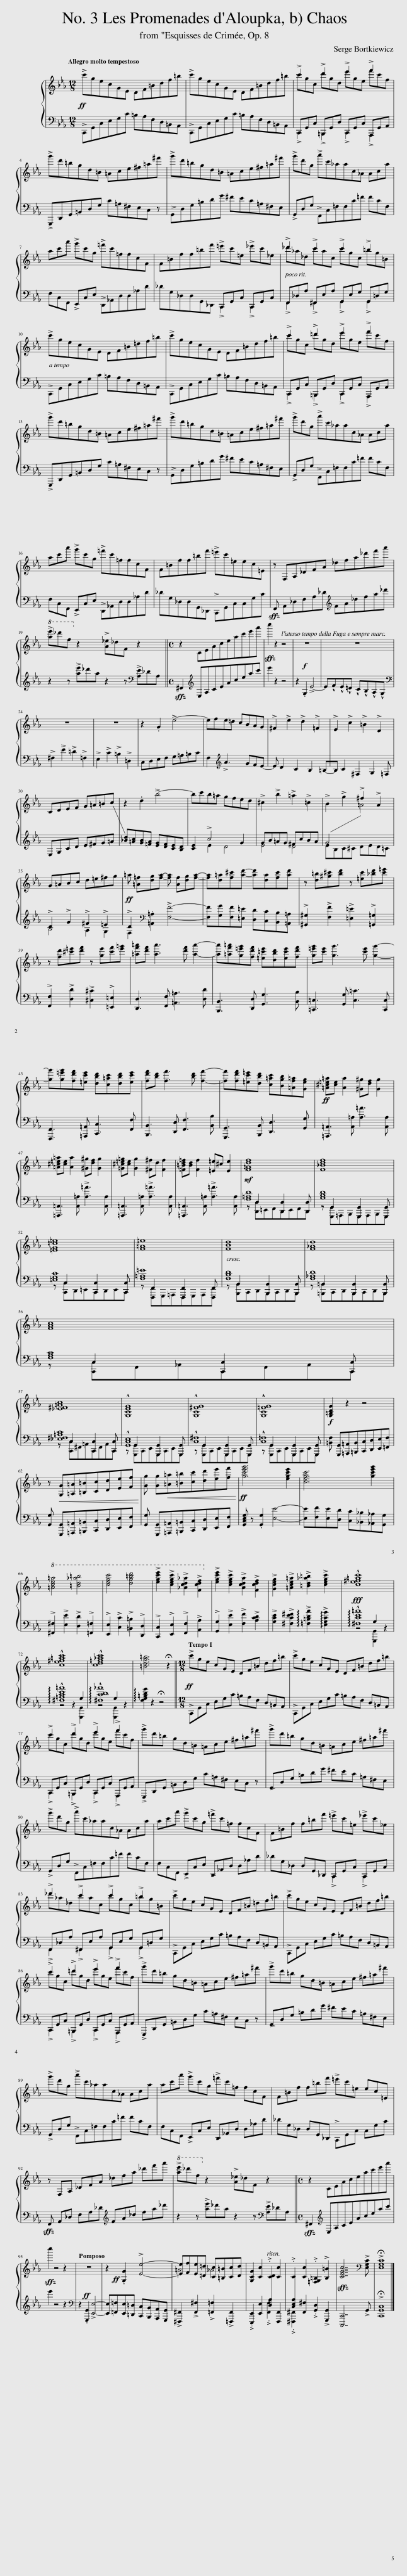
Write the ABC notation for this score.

X:1
%%score { ( 1 3 ) | ( 2 4 5 ) }
L:1/8
Q:1/4=300
M:12/8
I:linebreak $
K:Eb
V:1 treble
V:3 treble
V:2 bass
V:4 bass
V:5 bass
V:1
!ff! !>!!fermata!c'gecGE DF=Bdf=b | !>!c'gecGE DF=Bdf=b | !>!c'2 x !>!d'2 x !>!e'2 x !>!f'2 x |$ !>!!fermata!g'd'=bgd=B =Ace^f=a^f' | !>!g'd'=bgd=B =Ace^f=a^f' | %5
 !>!g'd'g !>!a'c'_aac_A Aca |$ ac'a' !>!g'c'g !>!=f'c'=ffcF | F=Bff=bf' !>!=e'c'=e !>!_e'c'_e |[Q:1/4=275] !>!_d'2 x !>!c'2 x[Q:1/4=225] !>!c'2 x !>!=b2 x |$[Q:1/4=300] !>!c'gecGE DF=B=df=b | %10
 !>!c'gecGE DF=Bdf=b | !>!c'2 x !>!=d'2 x !>!e'2 x !>!f'2 x |$ !>!g'd'=bgd=B =Ace^f=a^f' | !>!g'd'=bgd=B =Ace^f=a^f' | !>!g'd'g !>!a'c'_aac_A Aca |$ %15
 ac'a' !>!g'c'g !>!=f'c'=ffcF | F=Bff=bf' !>!=e'c'=eec=E | z!ff! F,A,_DFA _dfa_d'f'a' |$!8va(! !>![a'e'']_d''f'!8va)! z2 x !>![A_e]_dF z2 x ||[M:4/4][Q:1/4=200] z2!ff! (9:6:9CEAceac'e'a' | %20
 !fermata!c''2[Q:1/4=200] z2 z4 | z8 | z8 |$ z8 | z8 | %25
 z2!f! .G2 !>!e4- | efe=d cBAG | !>!^F2 !>!e2 !>!d2 !>!=F2 | !>!E2 !>!c2 !>!=B2 !>!D2 |$ CDEF G=A=Bc | %30
 z2!f! .d2 !>!b4- | bc'b=a gfed | !>!^c2 !>!b2 !>!=a2 !>!=c2 | !>!B2 !>!g2 !>!^f2 !>!A2 |$!mf! G!<(!=ABc d=e^fg!<)! | %35
!f! =a [=A=f][dg][fa]- [fa] [Af][dg][fa]- | [fa][d=a][f^c'][ad']- [ad'][da][fc'][ad'] | z [d=b][^g^c'][bd'] z [=ec'][_bd'][c'=e'] |$ z [fd'][^c'=e'][d'f'] z [ge'][c'f'][e'=g'] | [=af'=a'][d'f'] [aa']3 [d'f'] [aa']2- | %40
 [aa'][=af'=a'][g=e'g'][fd'f'] [=e=c'e'][dbd'][ec'e'][fd'f'] | [g=e'g'][c'e'] [gg']3 [c'e'] [gg']2- |$ [gg'][g=e'g'][fd'f'][=ec'e'] [dbd'][c=ac'][dbd'][ec'e'] | [fd'f'][bd'] [ff']3 [bd'] [ff']2- | [ff'][fd'f'][=ec'=e'][dbd'] [c=ac'][Bgb][=Af=a][Geg] | %45
!ff! [=A^c=e=a][ce] [Aa]2 [^G^g][df] [Gg]2 |$ [=A^c=e=a][ce] [Aa]2 [^G^g][df] [Gg]2 | [=G^c=e=g][ce] [Gg]2 [^F^f]d [Ff]2 | [=F=Bd=f][Bd] [Ff]2 [=E=e]^c [Ee]2 |!mf! [F=Adf]8 | %50
!mf! [F_Bdf]8 |$!mf! [=EG=c=e]8 |!mf! [F=A=e]8 |!mf! [FBd]8 |!mf! [F_Ad]8 |$ %55
!mf! [FAc]8 |$!mf! [_E^F=Ac]8 |!f! !^![G,CEG]8 |!f! !^![G,C^FG]8 |!f! !^![G,C=FG]8 | %60
!f! [G,=B,DG]2 z2 z4 |$!mf! z!<(! [G,G][=A,=A][=B,=B][Cc][Dd][Ee][Ff]!<)! |!ff! [Gg]!mf! [Gg]!<(![=A=a][=B=b][cc'][dd'][ee'][ff']!<)! |!ff! [gc'e'g']6 [egc'e']2 | [cegc']6 [gc'e'g']2 |$ %65
!8va(! [=ac'e'=a']4 [=bd'_a'=b']4 | [c'e'g'c'']4 [d'g'=b'd'']4 | !>![e'g'c''e'']2 !>![c'e'g'c'']2 !>![_ac'd'_a']2 !>![fc'd'f']2!8va)! |[Q:1/4=200] !>![egc'e']2 !>![cegc']2 !>![Acda]2 !>![Fcdf]2 |[Q:1/4=180] !>![Gceg]2 !>![=Ace=a]2 !>![=Bd_a=b]2 !>![cegc']2 | %70
!fff! !^![ce^f=ac']8 |$ !^![ce^f=ac']8 | !^![cd=f_ac']8 | [=Bdg=b]6 !fermata!z2 ||[M:12/8][Q:1/4=300]!ff! !>!!fermata!c'ge cGE DF=B df=b | %75
 !>!c'ge cGE DF=B df=b |$ !>!c'2 x !>!d'2 x !>!e'2 x !>!f'2 x | !>!!fermata!g'd'=b gd=B =Ace ^f=a^f' | !>!g'd'=b gd=B =Ace ^f=a^f' |$ !>!g'd'g !>!a'c'_aac_A Aca | %80
 ac'a' !>!g'c'g !>!=f'c'=f fcF | F=Bf f=bf' !>!=e'c'=e !>!_e'c'_e |$ !>!_d'2 x !>!c'2 x !>!c'2 x !>!=b2 x | !>!!fermata!c'ge cGE DF=B =df=b | !>!c'ge cGE DF=B df=b |$ %85
 !>!c'2 x !>!=d'2 x !>!e'2 x !>!f'2 x | !>!g'd'=b gd=B =Ace ^f=a^f' | !>!g'd'=b gd=B =Ace ^f=a^f' |$ !>!g'd'g !>!a'c'_aac_A Aca | ac'a' !>!g'c'g !>!=f'c'=f fcF | %90
 F=Bf f=bf' !>!=e'c'=e ec=E |$ z!ff! F,A, _DFA _dfa _d'f'a' |!8va(! !>![a'e'']_d''f'!8va)! z2 x !>![A_e]_dF z2 x ||[M:4/4][Q:1/4=200] z2!ff! (9:6:9CEAceac'e'a' |$ !fermata!c''2 z4 z2 | %95
[Q:1/4=200] z8 | z2!ff! .[G,G]2 !>![Ee]4- | [Ee][Ff][Ee][=D=d] [Cc][=B,=B][Cc][Dd] | !>![G,CG]2 [Cc]2[Q:1/4=175] .[CD]2 [Cc]2 | .C2 [Cc]2[Q:1/4=150] .[=F,G,=B,]2 !>![B,=B]2 | %100
 [CEGc]7[K:bass] !>![E,G,C] | !>!!fermata![E,G,C]8 |] %102
V:2
!ped! !>!C,,G,,C,E,G,C =B,A,F,D,=B,,A,,!ped-up! |!ped! !>!C,,G,,C,E,G,C =B,A,F,D,=B,,A,,!ped-up! | C,,G,,C, =B,,,G,,D, C,,G,,C, A,,,G,,A,, |$!ped! !>!G,,,D,,G,,=B,,D,G, C=A,^F,E,C, z!ped-up! |!ped! !>!G,,D,G,=B,DG ^FEC=A,^F,E,!ped-up! | %5
!ped! !>!G,,D,G,!ped-up!!ped! !>!F,,C,=F,F,C=F!ped-up!!ped! FCF, |$ F,C,F,,!ped-up!!ped! !>!E,,C,E,!ped-up!!ped! !>!D,,_A,,D,D,_A,D!ped-up! |!ped! _DG,_D,D,G,,_D,,!ped-up!!ped! C,,G,,C,!ped-up!!ped! C,,G,,C,!ped-up! | F,,_D,A, ^F,,E,A, G,,E,G, G,,=D,G, |$!ped! !>!C,,G,,C,E,G,C =B,A,F,D,=B,,A,,!ped-up! | %10
!ped! !>!C,,G,,C,E,G,C =B,A,F,D,=B,,A,,!ped-up! | C,,G,,C, =B,,,G,,D, C,,G,,C, A,,,G,,A,, |$!ped! !>!G,,,D,,G,,=B,,D,G, C=A,^F,E,C, z!ped-up! |!ped! !>!G,,D,G,=B,DG ^FEC=A,^F,E,!ped-up! |!ped! !>!G,,D,G,!ped-up!!ped! !>!F,,C,=F,F,C=F!ped-up!!ped! FCF, |$ %15
 F,C,F,,!ped-up!!ped! !>!E,,C,E,!ped-up!!ped! !>!D,,_A,,D,D,_A,D!ped-up! |!ped! _DG,_D,D,G,,_D,, !>!C,,G,,C,C,G,C!ped-up! |!ped! !>!!fermata!F,, A,,_D,F,A,_D[K:treble] FA_dfa_d'!ped-up! |$!ped! z2 z !>![ae']_d'a z2 z[K:bass] !>![A,E]_DA,!ped-up! ||[M:4/4]!ped! !>!^F,,2[K:treble] (9:6:9E,A,CEAceac'!ped-up! | %20
 e'2 z2 z4 | z2!f! .G,2 !>!E4- | E!^!F!^!E!^!=D !^!C!^!B,!^!A,!^!G, |$[K:bass] !>!^F,2 !>!E2 !>!=D2 !>!=F,2 | !>!E,2 !>!C2 !>!=B,2 !>!=D,2 | %25
 C,D,E,F, G,=A,=B,C | F,2[K:treble] !>!A3 GFE- | E D2 C2 B,2 =B,- |B, C2 ^F,2 G,2 =F, |$ E,G,CD!>(! E^FG=A!>)! | %30
!mf! [_Bd][=Ac][GB][=FA] [EG][DF][CE][B,D] | [CE]2 !>!c4 G2 | GB=AG ^FcBA | G4[I:staff -1] =A4 |$!f![I:staff +1] !>!D2 !>!G2 !>!^F2 !>!=E2 | %35
!ff! !>!D2[K:bass] .[=A,,=A,]2 !>![F,F]4- | [F,F][G,G][F,F][=E,=E] [D,D][C,C][B,,B,][=A,,=A,] | !>![^G,,^G,]2 !>![F,F]2 !>![=E,=E]2 !>![=G,,=G,]2 |$ !>![F,,F,]2 !>![D,D]2 !>![^C,^C]2 !>![=E,,=E,]2 |!ped! [D,,D,]3 [F,,F,]!ped-up! [=A,,=A,]3 [D,D] | %40
 [B,,,B,,]3 [D,,D,] [G,,G,]3 [B,,B,] |!ped! [=C,,=C,]3 [G,,G,]!ped-up! [C,=C]3 [C,,C,] |$ [F,,,F,,]3 [=A,,,=A,,] [C,,C,]3 [F,,F,] |!ped! [B,,,B,,]3 [D,,D,]!ped-up! [F,,F,]3 [B,,B,] | [G,,,G,,]3 [B,,,B,,] [D,,D,]3 [G,,G,] | %45
!ped! [=A,,,=A,,]3 [A,,=A,]!ped-up! [A,=A]3 [A,,A,] |$!ped! [=A,,,=A,,]3 [A,,=A,]!ped-up! !>![A,=A]3 [A,,A,] |!ped! [=A,,,=A,,]3 [A,,=A,]!ped-up! !>![A,=A]3 [A,,A,] |!ped! [=A,,,=A,,]3 [A,,=A,]!ped-up! !>![A,=A]3 [A,,A,] |!ped! [F,=A,D]8!ped-up! | %50
!ped! [G,B,D]8!ped-up! |$!ped! [=E,G,C]8!ped-up! |!ped! [F,=A,=E]8!ped-up! |!ped! [F,B,D]8!ped-up! |!ped! [F,_A,D]8!ped-up! |$ %55
!ped! [F,A,C]8!ped-up! |$!ped! [_E,^F,=A,C]8!ped-up! |!ped! !^![G,,C,E,]8!ped-up! |!ped! !^![C,^F,]8!ped-up! |!ped! !^![C,=F,]8!ped-up! | %60
 [=B,,F,]!mf!!ped! [G,,,G,,][=A,,,=A,,][=B,,,B,,][C,,C,][D,,D,][E,,E,][=F,,F,]!ped-up! |$ [G,,G,]!ped! [G,,,G,,][=A,,,=A,,][=B,,,=B,,][C,,C,][D,,D,][E,,E,][F,,F,]!ped-up! | [G,,G,]!ped! [G,,,G,,][=A,,,=A,,][=B,,,=B,,][C,,C,][D,,D,][E,,E,][F,,F,]!ped-up! | [G,,C,E,G,] z .[G,,G,]2 !>![E,E]4- | [E,E][F,F][E,E][D,D] [C,C][_B,,_B,][_A,,_A,][G,,G,] |$ %65
 !>![^F,,^F,]2 !>![E,E]2 !>![D,D]2 !>![=F,,=F,]2 | !>![E,,E,]2 !>![C,C]2 !>![=B,,=B,]2 !>![D,,D,]2 | !>![C,,C,]2 !>![E,,E,]2 !>![F,,F,]2 !>![A,,A,]2 | !>![G,,G,]2 !>![E,E]2 !>![F,F]2 !>![A,CD]2 | !>![G,CE]2 !>![^F,CE^F]2!ped! !arpeggio!!>![=F,=B,DA]2 !arpeggio!!>![E,G,CG]2!ped-up! | %70
!ped! !arpeggio!!^![^F,CE=A]8!ped-up! |$!ped! !arpeggio!!^![^F,=A,CE=A]8!ped-up! |!ped! !arpeggio!!^![^F,CD_A]8!ped-up! |!ped! !arpeggio![F,G,=B,DG]2 z2 !fermata!z4!ped-up! ||[M:12/8]!ped! !>!C,,G,,C, E,G,C =B,A,F, D,=B,,A,,!ped-up! | %75
!ped! !>!C,,G,,C, E,G,C =B,A,F, D,=B,,A,,!ped-up! |$ C,,G,,C, =B,,,G,,D, C,,G,,C, A,,,G,,A,, |!ped! !>!G,,,D,,G,, =B,,D,G, C=A,^F, E,C, z!ped-up! |!ped! !>!G,,D,G, =B,DG ^FEC =A,^F,E,!ped-up! |$!ped! !>!G,,D,G,!ped-up!!ped! !>!F,,C,=F,F,C=F!ped-up!!ped! FCF, | %80
 F,C,F,,!ped-up!!ped! !>!E,,C,E,!ped-up!!ped! !>!D,,_A,,D, D,_A,D!ped-up! |!ped! _DG,_D, D,G,,_D,,!ped-up!!ped! C,,G,,C,!ped-up!!ped! C,,G,,C,!ped-up! |$ F,,_D,A, ^F,,E,A, G,,E,G, G,,=D,G, |!ped! !>!C,,G,,C, E,G,C =B,A,F, D,=B,,A,,!ped-up! |!ped! !>!C,,G,,C, E,G,C =B,A,F, D,=B,,A,,!ped-up! |$ %85
 C,,G,,C, =B,,,G,,D, C,,G,,C, A,,,G,,A,, |!ped! !>!G,,,D,,G,, =B,,D,G, C=A,^F, E,C, z!ped-up! |!ped! !>!G,,D,G, =B,DG ^FEC =A,^F,E,!ped-up! |$!ped! !>!G,,D,G,!ped-up!!ped! !>!F,,C,=F,F,C=F!ped-up!!ped! FCF, | F,C,F,,!ped-up!!ped! !>!E,,C,E,!ped-up!!ped! !>!D,,_A,,D, D,_A,D!ped-up! | %90
!ped! _DG,_D, D,G,,_D,, !>!C,,G,,C, C,G,C!ped-up! |$!ped! !>!!fermata!F,, A,,_D, F,A,_D[K:treble] FA_d fa_d'!ped-up! |!ped! z2 z !>![ae']_d'a z2 z[K:bass] !>![A,E]_DA,!ped-up! ||[M:4/4]!ped! !>!^F,,2[K:treble] (9:6:9E,A,CEAceac'!ped-up! |$ e'2 z4 z2 | %95
[K:bass] z2!ff! .[G,,,G,,]2 !>![E,,E,]4- | [E,,E,][=F,,=F,][E,,E,][=D,,=D,] [C,,C,][B,,,B,,][A,,,A,,][G,,,G,,] | !>![^F,,,^F,,]2 !>![F,,^F,]2 !>![=F,,=F,]2 !>![=F,,,F,,]2 | .[E,,,E,,]2 [E,,E,]2 .[D,A,]2 [F,,,F,,]2 | .[C,E,A,]2 [^F,,^F,]2 .[G,,D,]2 !>![G,,,G,,]2 | %100
!ped! [C,,,C,,]7 !>!G,, | !>!!fermata![C,,G,,C,]8!ped-up! |] %102
V:3
 x12 | x12 | c'gc d'gd e'ge f'c'f |$ x12 | x12 | %5
 x12 |$ x12 | x12 | _d'_a_d c'ac c'gc =bg=B |$ x12 | %10
 x12 | c'gc d'gd e'ge f'c'f |$ x12 | x12 | x12 |$ %15
 x12 | x12 | x12 |$!8va(! x3!8va)! x9 ||[M:4/4] x8 | %20
 x8 | x8 | x8 |$ x8 | x8 | %25
 x8 | x8 | x8 | x8 |$ x8 | %30
 x8 | x8 | x8 | x8 |$ x8 | %35
 x8 | x8 | x8 |$ x8 | x8 | %40
 x8 | x8 |$ x8 | x8 | x8 | %45
 x8 |$ x8 | x8 | x8 | x8 | %50
 x8 |$ x8 | x8 | x8 | x8 |$ %55
 x8 |$ x8 | x8 | x8 | x8 | %60
 x8 |$ x8 | x8 | x8 | x8 |$ %65
!8va(! x8 | x8 | x8!8va)! | x8 | x8 | %70
 x8 |$ x8 | x8 | x8 ||[M:12/8] x12 | %75
 x12 |$ c'gc d'gd e'ge f'c'f | x12 | x12 |$ x12 | %80
 x12 | x12 |$ _d'_a_d c'ac c'gc =bg=B | x12 | x12 |$ %85
 c'gc d'gd e'ge f'c'f | x12 | x12 |$ x12 | x12 | %90
 x12 |$ x12 |!8va(! x3!8va)! x9 ||[M:4/4] x8 |$ x8 | %95
 x8 | x8 | =A4 _A4 | x8 | x8 | %100
 x7[K:bass] x | x8 |] %102
V:4
 x12 | x12 | !>!C,,2 x !>!=B,,,2 x !>!C,,2 x !>!A,,,2 x |$ x12 | x12 | %5
 x12 |$ x12 | x6 !>!C,,2 x !>!C,,2 x | !>!F,,2 x !>!^F,,2 x !>!G,,2 x !>!G,,2 x |$ x12 | %10
 x12 | !>!C,,2 x !>!=B,,,2 x !>!C,,2 x !>!A,,,2 x |$ x12 | x12 | x12 |$ %15
 x12 | x6 x6 | x6[K:treble] x6 |$ x9[K:bass] x3 ||[M:4/4] x2[K:treble] x6 | %20
 x8 | x8 | x8 |$[K:bass] x8 | x8 | %25
 x8 | x2[K:treble] x6 | x8 | x8 |$ x8 | %30
 x8 | x2 E2 D4 | E4 D4 | EB,C^C DED=C |$ B,4 A,2 G,2 | %35
 F,2[K:bass] x2 x4 | x8 | x8 |$ x8 | x8 | %40
 x8 | x8 |$ x8 | x8 | x8 | %45
 x8 |$ x8 | x8 | x8 | z!mp! [D,,D,]=E,,F,,D,,E,,F,,D,, | %50
 z!mp! [G,,,G,,]=A,,,B,,,G,,,A,,,B,,,G,,, |$ z!mp! [C,,C,]D,,=E,,C,,D,,E,,C,, | z!mp! [F,,,F,,]G,,,=A,,,F,,,G,,,A,,,[F,,,F,,] | z!mp! [B,,,B,,]C,,D,,B,,,C,,D,,B,,, | z!mp! [=B,,,=B,,]C,,D,,B,,,C,,D,,B,,, |$ %55
 z!mp! [C,,C,]F,,_A,,C,,F,,A,,C,, |$ z!mp! [C,,C,]^F,,=A,,C,,F,,A,,C,, | z!mp! [G,,,G,,]C,,E,,G,,,C,,E,,G,,, | z!mp! [G,,,G,,]C,,E,,G,,,C,,E,,G,,, | z!mp! [G,,,G,,]C,,E,,G,,,C,,E,,G,,, | %60
 x8 |$ x8 | x8 | x8 | x8 |$ %65
 x8 | x8 | x8 | x8 | x8 | %70
 z4 [G,,,G,,]2 z2 |$ z4 z2 [G,,,G,,]2 | z4 [G,,,G,,]2 z2 | x8 ||[M:12/8] x12 | %75
 x12 |$ !>!C,,2 x !>!=B,,,2 x !>!C,,2 x !>!A,,,2 x | x12 | x12 |$ x12 | %80
 x12 | x6 !>!C,,2 x !>!C,,2 x |$ !>!F,,2 x !>!^F,,2 x !>!G,,2 x !>!G,,2 x | x12 | x12 |$ %85
 !>!C,,2 x !>!=B,,,2 x !>!C,,2 x !>!A,,,2 x | x12 | x12 |$ x12 | x12 | %90
 x6 x6 |$ x6[K:treble] x6 | x9[K:bass] x3 ||[M:4/4] x2[K:treble] x6 |$ x8 | %95
[K:bass] x8 | x8 | x8 | x4 .[F,,F,]2 x2 | .[^F,,,^F,,]2 x2 x4 | %100
 x8 | x8 |] %102
V:5
 x12 | x12 | x12 |$ x12 | x12 | %5
 x12 |$ x12 | x12 | x12 |$ x12 | %10
 x12 | x12 |$ x12 | x12 | x12 |$ %15
 x12 | x12 | x6[K:treble] x6 |$ x9[K:bass] x3 ||[M:4/4] x2[K:treble] x6 | %20
 x8 | x8 | x8 |$[K:bass] x8 | x8 | %25
 x8 | x2[K:treble] x6 | x8 | x8 |$ x8 | %30
 x8 | x8 | x8 | x8 |$ x8 | %35
 x2[K:bass] x6 | x8 | x8 |$ x8 | x8 | %40
 x8 | x8 |$ x8 | x8 | x8 | %45
 x8 |$ x8 | x8 | x8 | x D,2 x [D,,D,]2 x [D,,D,] | %50
 x G,,2 x [G,,,G,,]2 x [G,,,G,,] |$ x C,2 x [C,,C,]2 x [C,,C,] | x F,,2 x [F,,,F,,]2 x F,, | x B,,2 x [B,,,B,,]2 x [B,,,B,,] | x =B,,2 x [=B,,,B,,]2 x [B,,,B,,] |$ %55
 x C,2 x [C,,C,]2 x [C,,C,] |$ x C,2 x [C,,C,]2 x [C,,C,] | x G,,2 x [G,,,G,,]2 x [G,,,G,,] | x G,,2 x [G,,,G,,]2 x [G,,,G,,] | x G,,2 x [G,,,G,,]2 x [G,,,G,,] | %60
 x8 |$ x8 | x8 | x8 | x8 |$ %65
 x8 | x8 | x8 | x8 | x8 | %70
 x4 G,2 x2 |$ x4 x2 G,2 | x4 G,2 x2 | x8 ||[M:12/8] x12 | %75
 x12 |$ x12 | x12 | x12 |$ x12 | %80
 x12 | x12 |$ x12 | x12 | x12 |$ %85
 x12 | x12 | x12 |$ x12 | x12 | %90
 x12 |$ x6[K:treble] x6 | x9[K:bass] x3 ||[M:4/4] x2[K:treble] x6 |$ x8 | %95
[K:bass] x8 | x8 | x8 | x8 | x8 | %100
 x8 | x8 |] %102
